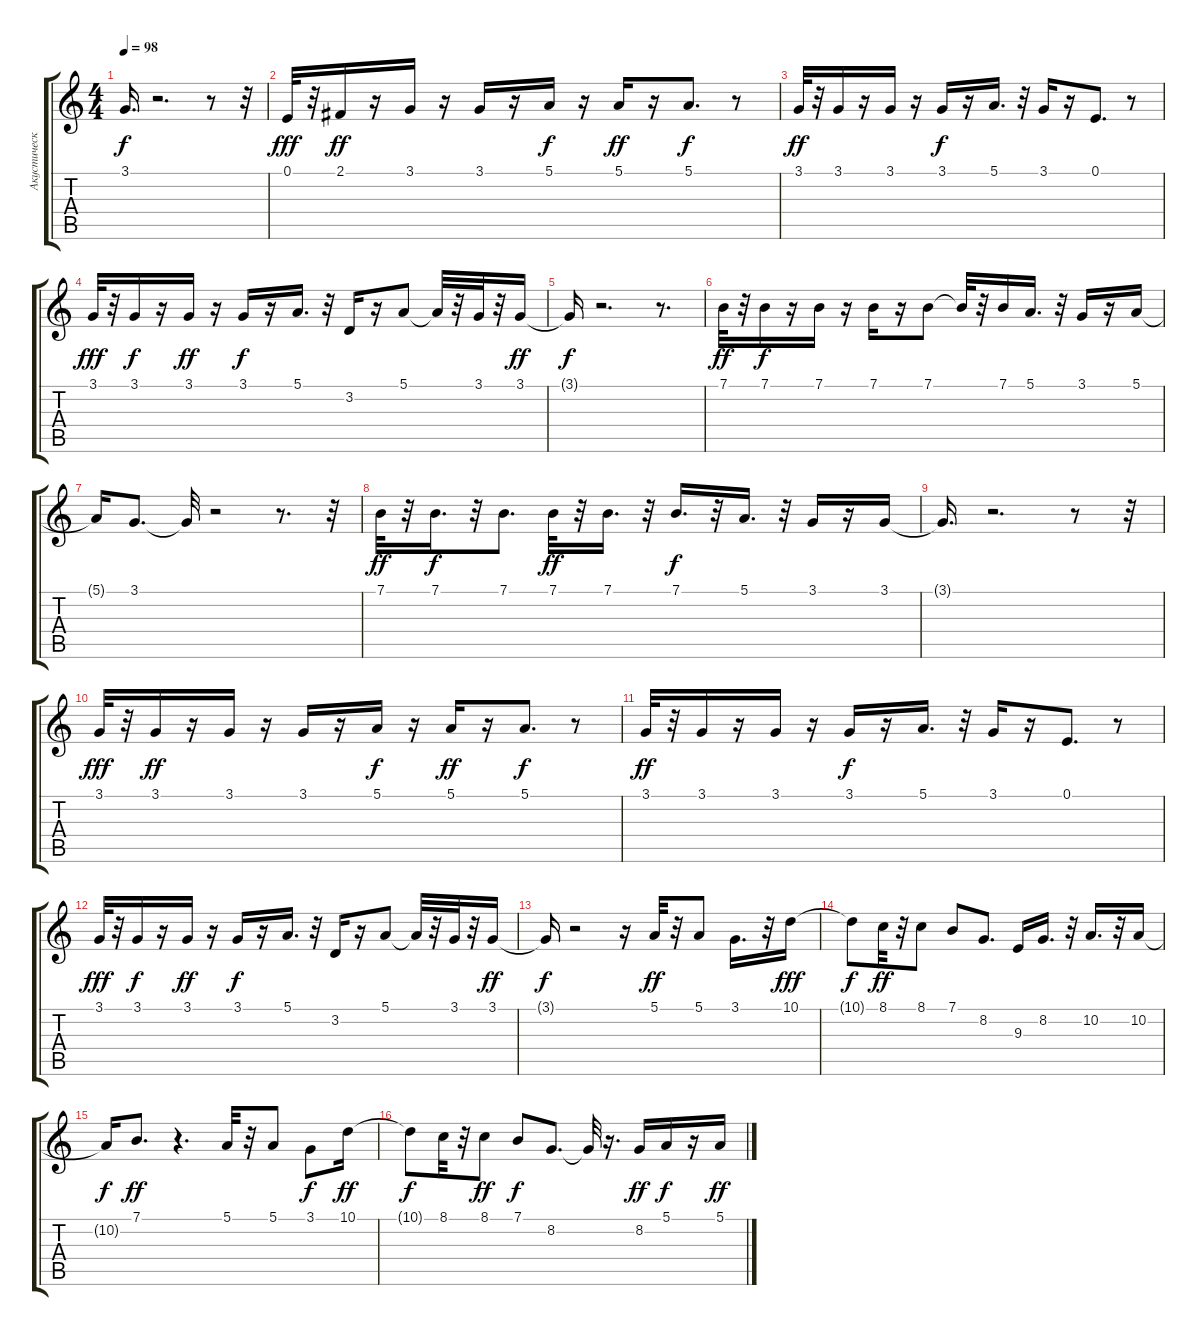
\track ("Акустический Гранд Роял" "Акустическ") {instrument acousticgrandpiano}
\staff {score tabs}
\tuning (E4 B3 G3 D3 A2 E2) {hide}
\ts (4 4)
\tempo 98
\clef g2
\ks c
3.1{t}.16{d dy f} r.2{d} r.8 r.32 |
0.1.32{dy fff} r.32 2.1.16{dy ff} r.16 3.1.16 r.16 3.1.16 r.16 5.1.16{dy f} r.16 5.1.16{dy ff} r.16 5.1.8{d dy f} r.8 |
3.1.32{dy ff} r.32 3.1.16 r.16 3.1.16 r.16 3.1.16{dy f} r.16 5.1.16{d} r.32 3.1.16 r.16 0.1.8{d} r.8 |
3.1.32{dy fff} r.32 3.1.16{dy f} r.16 3.1.16{dy ff} r.16 3.1.16{dy f} r.16 5.1.16{d} r.32 3.2.16 r.16 5.1.8 5.1{t}.32 r.32 3.1.32 r.32 3.1.16{dy ff} |
3.1{t}.16{dy f} r.2{d} r.8{d} |
7.1.32{dy ff} r.32 7.1.16{dy f} r.16 7.1.16 r.16 7.1.16 r.16 7.1.8 7.1{t}.32 r.32 7.1.16 5.1.16{d} r.32 3.1.16 r.16 5.1.16 |
5.1{t}.16 3.1.8{d} 3.1{t}.32 r.2 r.8{d} r.32 |
7.1.32{dy ff} r.32 7.1.16{d dy f} r.32 7.1.8{d} 7.1.32{dy ff} r.32 7.1.16{d} r.32 7.1.16{d dy f} r.32 5.1.16{d} r.32 3.1.16 r.16 3.1.16 |
3.1{t}.16{d} r.2{d} r.8 r.32 |
3.1.32{dy fff} r.32 3.1.16{dy ff} r.16 3.1.16 r.16 3.1.16 r.16 5.1.16{dy f} r.16 5.1.16{dy ff} r.16 5.1.8{d dy f} r.8 |
3.1.32{dy ff} r.32 3.1.16 r.16 3.1.16 r.16 3.1.16{dy f} r.16 5.1.16{d} r.32 3.1.16 r.16 0.1.8{d} r.8 |
3.1.32{dy fff} r.32 3.1.16{dy f} r.16 3.1.16{dy ff} r.16 3.1.16{dy f} r.16 5.1.16{d} r.32 3.2.16 r.16 5.1.8 5.1{t}.32 r.32 3.1.32 r.32 3.1.16{dy ff} |
3.1{t}.16{dy f} r.2 r.16 5.1.32{dy ff} r.32 5.1.8 3.1.16{d} r.32 10.1.16{dy fff} |
10.1{t}.8{dy f} 8.1.32{dy ff} r.32 8.1.8 7.1.8 8.2.8{d} 9.3.16 8.2.16{d} r.32 10.2.16{d} r.32 10.2.16 |
10.2{t}.16{dy f} 7.1.8{d dy ff} r.4{d} 5.1.32 r.32 5.1.8 3.1.8{dy f} 10.1.16{dy ff} |
10.1{t}.8{dy f} 8.1.32 r.32 8.1.8{dy ff} 7.1.8{dy f} 8.2.8{d} 8.2{t}.32 r.16{d} 8.2.16{dy ff} 5.1.16{dy f} r.16 5.1.16{dy ff}
